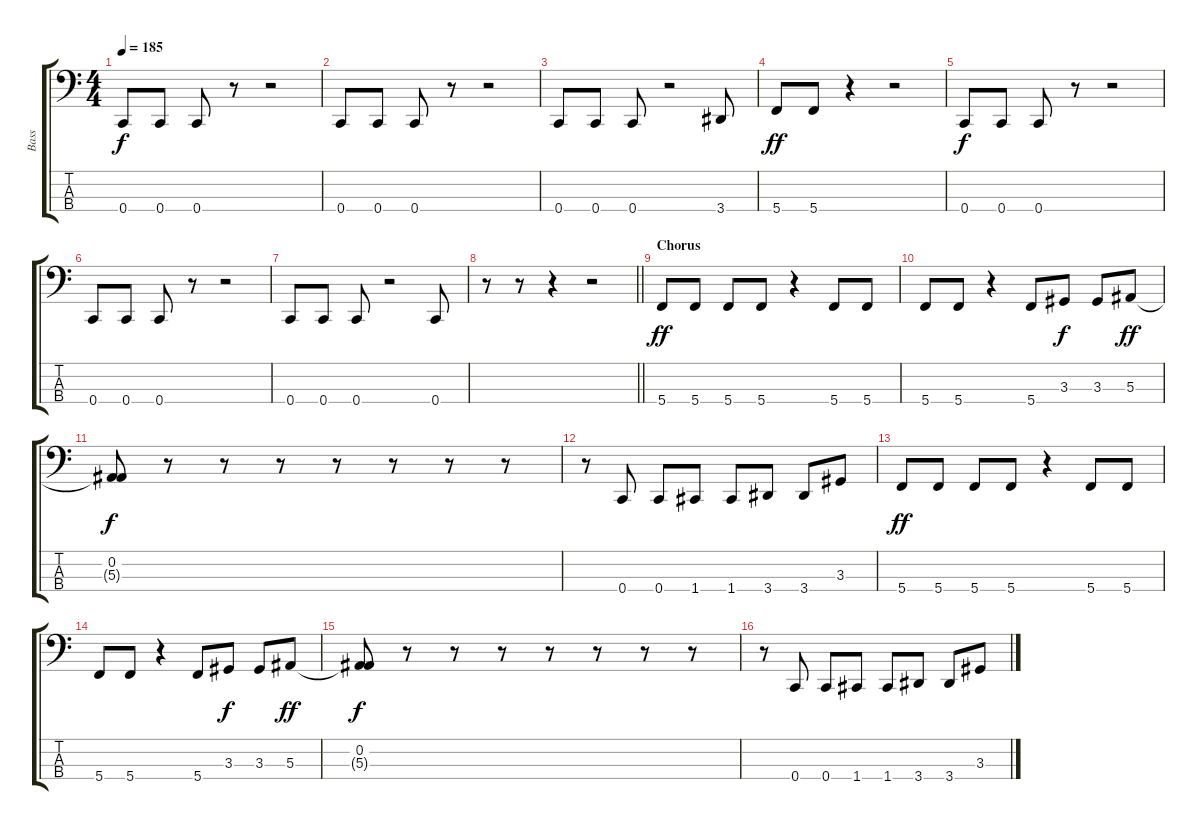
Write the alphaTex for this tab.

\track ("Bass" "Bass") {instrument electricbassfinger}
\staff {score tabs}
\tuning (Eb2 Bb1 F1 C1) {hide}
\ts (4 4)
\tempo 185
\clef f4
\ks c
0.4.8{dy f} 0.4.8 0.4.8 r.8 r.2 |
0.4.8 0.4.8 0.4.8 r.8 r.2 |
0.4.8 0.4.8 0.4.8 r.2 3.4.8 |
5.4.8{dy ff} 5.4.8 r.4 r.2 |
0.4.8{dy f} 0.4.8 0.4.8 r.8 r.2 |
0.4.8 0.4.8 0.4.8 r.8 r.2 |
0.4.8 0.4.8 0.4.8 r.2 0.4.8 |
\barLineRight lightlight
r.8 r.8 r.4 r.2 |
\section ("" "Chorus")
5.4.8{dy ff} 5.4.8 5.4.8 5.4.8 r.4 5.4.8 5.4.8 |
5.4.8 5.4.8 r.4 5.4.8 3.3.8{dy f} 3.3.8 5.3.8{dy ff} |
(0.2 5.3{t}).8{dy f} r.8 r.8 r.8 r.8 r.8 r.8 r.8 |
r.8 0.4.8 0.4.8 1.4.8 1.4.8 3.4.8 3.4.8 3.3.8 |
5.4.8{dy ff} 5.4.8 5.4.8 5.4.8 r.4 5.4.8 5.4.8 |
5.4.8 5.4.8 r.4 5.4.8 3.3.8{dy f} 3.3.8 5.3.8{dy ff} |
(0.2 5.3{t}).8{dy f} r.8 r.8 r.8 r.8 r.8 r.8 r.8 |
r.8 0.4.8 0.4.8 1.4.8 1.4.8 3.4.8 3.4.8 3.3.8
